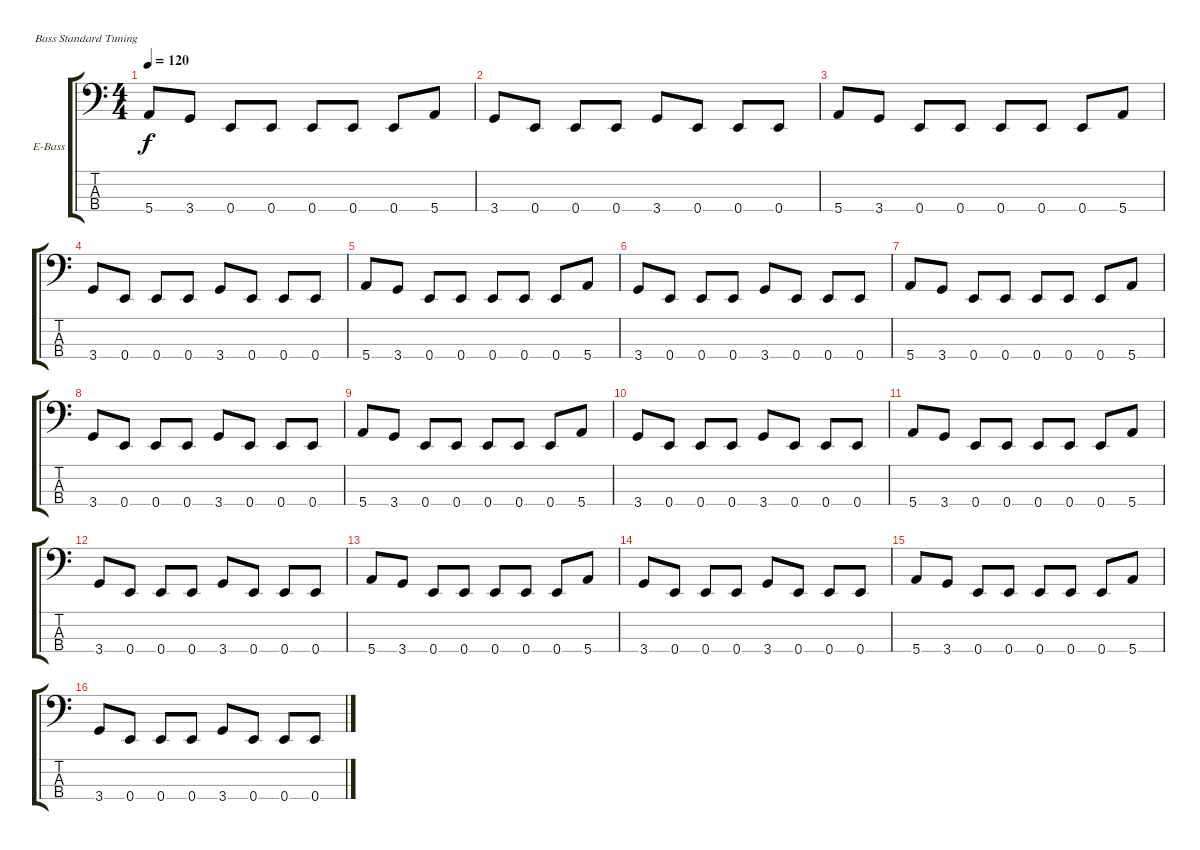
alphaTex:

\bracketExtendMode groupsimilarinstruments
\firstSystemTrackNameOrientation horizontal
\otherSystemsTrackNameOrientation horizontal
\track ("Бас" "E-Bass") {instrument slapbass1}
\staff {score tabs}
\tuning (G2 D2 A1 E1)
\ts (4 4)
\tempo 120
\clef f4
\ks c
5.4.8{dy f} 3.4.8 0.4.8 0.4.8 0.4.8 0.4.8 0.4.8 5.4.8 |
3.4.8 0.4.8 0.4.8 0.4.8 3.4.8 0.4.8 0.4.8 0.4.8 |
5.4.8 3.4.8 0.4.8 0.4.8 0.4.8 0.4.8 0.4.8 5.4.8 |
3.4.8 0.4.8 0.4.8 0.4.8 3.4.8 0.4.8 0.4.8 0.4.8 |
5.4.8 3.4.8 0.4.8 0.4.8 0.4.8 0.4.8 0.4.8 5.4.8 |
3.4.8 0.4.8 0.4.8 0.4.8 3.4.8 0.4.8 0.4.8 0.4.8 |
5.4.8 3.4.8 0.4.8 0.4.8 0.4.8 0.4.8 0.4.8 5.4.8 |
3.4.8 0.4.8 0.4.8 0.4.8 3.4.8 0.4.8 0.4.8 0.4.8 |
5.4.8 3.4.8 0.4.8 0.4.8 0.4.8 0.4.8 0.4.8 5.4.8 |
3.4.8 0.4.8 0.4.8 0.4.8 3.4.8 0.4.8 0.4.8 0.4.8 |
5.4.8 3.4.8 0.4.8 0.4.8 0.4.8 0.4.8 0.4.8 5.4.8 |
3.4.8 0.4.8 0.4.8 0.4.8 3.4.8 0.4.8 0.4.8 0.4.8 |
5.4.8 3.4.8 0.4.8 0.4.8 0.4.8 0.4.8 0.4.8 5.4.8 |
3.4.8 0.4.8 0.4.8 0.4.8 3.4.8 0.4.8 0.4.8 0.4.8 |
5.4.8 3.4.8 0.4.8 0.4.8 0.4.8 0.4.8 0.4.8 5.4.8 |
3.4.8 0.4.8 0.4.8 0.4.8 3.4.8 0.4.8 0.4.8 0.4.8
